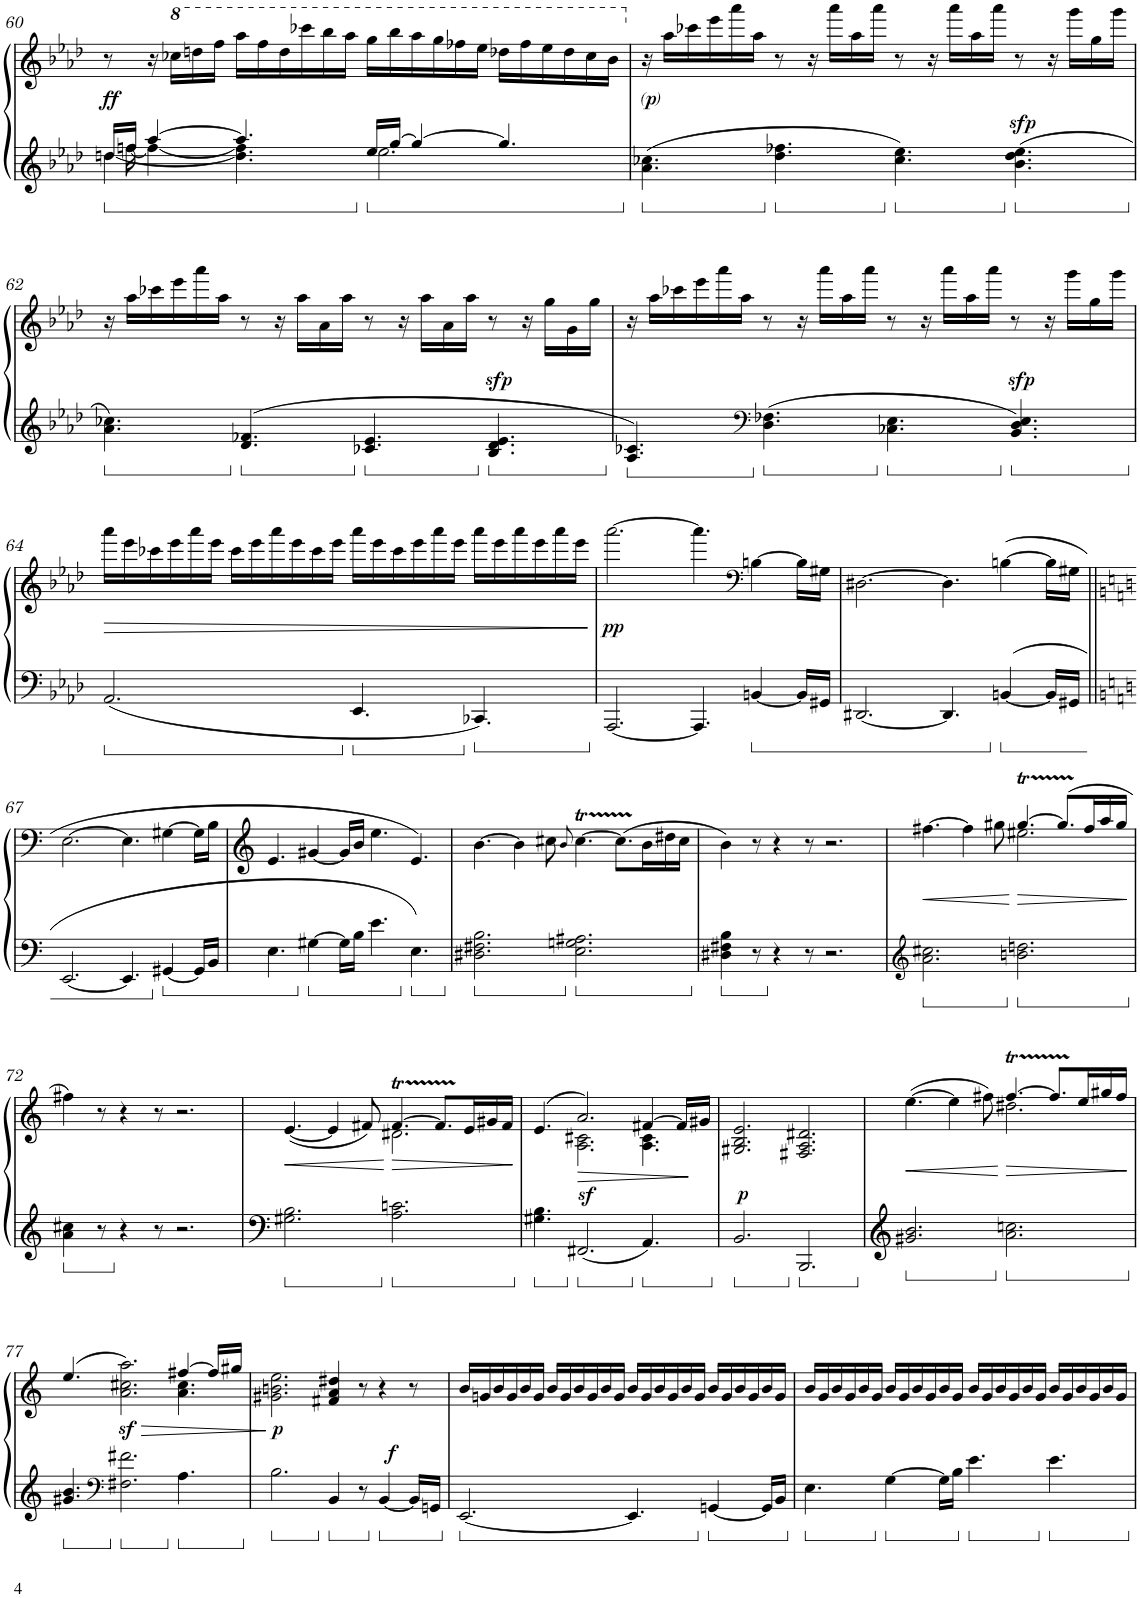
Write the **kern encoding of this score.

**kern	**kern	**dynam
*part1	*part1	*part1
*staff2	*staff1	*staff1/2
*I"Piano	*	*
*I'Pno.	*	*
!!LO:PB:g=z
*clefG2	*clefG2	*
*k[b-e-a-d-]	*k[b-e-a-d-]	*
*M12/8	*M12/8	*
=60	=60	=60
*^	*	*
*	*^	*	*
!	!	!	!	!LO:DY:b
16ddn/LL	16ryy	[4.dd\	8r	ff
16ff/JJ	[16ffn\	.	.	.
[4aa-/	4ff\_	.	16r	.
*	*	*	*8va	*
.	.	.	16ccc-X\LL	.
.	.	.	16dddn\	.
.	.	.	16fff\JJ	.
4.aa-/]	4.dd\] 4.ff\]	4.ryy	16aaa-\LL	.
.	.	.	16fff\	.
.	.	.	16ddd\	.
.	.	.	16cccc-X\	.
.	.	.	16bbb-\	.
.	.	.	16aaa-\JJ	.
16ee-/LL	2.ee-\	2.ryy	16ggg\LL	.
[16gg/JJ	.	.	16bbb-\	.
4gg/_	.	.	16aaa-\	.
.	.	.	16ggg\	.
.	.	.	16fff-X\	.
.	.	.	16eee-\JJ	.
4.gg/]	.	.	16ddd-X\LL	.
.	.	.	16fff-\	.
.	.	.	16eee-\	.
.	.	.	16ddd-\	.
.	.	.	16ccc-\	.
.	.	.	16bb-\JJ	.
*v	*v	*v	*	*
=61	=61	=61
*	*X8va	*
!	!	!LO:DY:b
!	!	!LO:DY:n=1:b
!	!	!LO:DY:n=2:b
4.a-\ 4.cc-X\	16r	other-dynamics p other-dynamics
.	16aa-\LL	.
.	16ccc-X\	.
.	16eee-\	.
.	16aaa-\	.
.	16aa-\JJ	.
4.dd-\ 4.ff-X\	8r	.
.	16r	.
.	16aaa-\LL	.
.	16aa-\	.
.	16aaa-\JJ	.
4.cc-\ 4.ee-\	8r	.
.	16r	.
.	16aaa-\LL	.
.	16aa-\	.
.	16aaa-\JJ	.
!	!	!LO:DY:n=3:a=2
4.b-\ 4.dd-\ 4.ee-\	8r	sfp
.	16r	.
.	16ggg\LL	.
.	16gg\	.
.	16ggg\JJ	.
!!LO:LB:g=z
=62	=62	=62
4.a-\ 4.cc-X\	16r	.
.	16aa-\LL	.
.	16ccc-X\	.
.	16eee-\	.
.	16aaa-\	.
.	16aa-\JJ	.
4.d-/ 4.f-X/	8r	.
.	16r	.
.	16aa-\LL	.
.	16a-\	.
.	16aa-\JJ	.
4.c-X/ 4.e-/	8r	.
.	16r	.
.	16aa-\LL	.
.	16a-\	.
.	16aa-\JJ	.
!	!	!LO:DY:a=2
4.B-/ 4.d-/ 4.e-/	8r	sfp
.	16r	.
.	16gg\LL	.
.	16g\	.
.	16gg\JJ	.
=63	=63	=63
4.A-/ 4.c-X/	16r	.
.	16aa-\LL	.
.	16ccc-X\	.
.	16eee-\	.
.	16aaa-\	.
.	16aa-\JJ	.
*clefF4	*	*
4.D-\ 4.F-X\	8r	.
.	16r	.
.	16aaa-\LL	.
.	16aa-\	.
.	16aaa-\JJ	.
4.C-X\ 4.E-\	8r	.
.	16r	.
.	16aaa-\LL	.
.	16aa-\	.
.	16aaa-\JJ	.
!	!	!LO:DY:a=2
4.BB-/ 4.D-/ 4.E-/	8r	sfp
.	16r	.
.	16ggg\LL	.
.	16gg\	.
.	16ggg\JJ	.
!!LO:LB:g=z
=64	=64	=64
!	!	!LO:HP:b
2.AA-/	16aaa-\LL	>
.	16eee-\	.
.	16ccc-X\	.
.	16eee-\	.
.	16aaa-\	.
.	16eee-\JJ	.
.	16ccc-\LL	.
.	16eee-\	.
.	16aaa-\	.
.	16eee-\	.
.	16ccc-\	.
.	16eee-\JJ	.
4.EE-/	16aaa-\LL	.
.	16eee-\	.
.	16ccc-\	.
.	16eee-\	.
.	16aaa-\	.
.	16eee-\JJ	.
4.CC-X/	16aaa-\LL	.
.	16eee-\	.
.	16aaa-\	.
.	16eee-\	.
.	16aaa-\	.
.	16eee-\JJ	.
.	.	]
=65	=65	=65
!	!	!LO:DY:b
[2.AAA-/	[2.aaa-\	pp
4.AAA-/]	4.aaa-\]	.
*	*clefF4	*
[4BBn/	[4Bn\	.
16BB/LL]	16B\LL]	.
16GG#X/JJ	16G#X\JJ	.
=66	=66	=66
[2.DD#X/	[2.D#X\	.
4.DD#/]	4.D#\]	.
[4BBn/	([4Bn\	.
16BB/LL]	16B\LL]	.
16GG#X/JJ	16G#X\JJ	.
!!LO:LB:g=z
=67||	=67||	=67||
*k[]	*k[]	*
[2.EE/	[2.E\	.
4.EE/]	4.E\]	.
[4GG#X/	[4G#X\	.
16GG#/LL]	16G#\LL]	.
16BB/JJ	16B\JJ	.
=68	=68	=68
4.E\	4.e/	.
[4G#X\	[4g#X/	.
16G#\LL]	16g#/LL]	.
16B\JJ	16b/JJ	.
4.e\	4.ee\	.
4.E\	4.e/)	.
=69	=69	=69
*	*^	*
2.D#X\ 2.F#X\ 2.B\	[4.b\	2.ryy	.
.	4b\]	.	.
.	8cc#X\	.	.
.	8qb/	.	.
2.E\ 2.Gn\ 2.A#X\	[4.cc#t\	2.ryy	.
.	(8.cc#TTT\L]	.	.
.	16b\L	.	.
.	16dd#X\	.	.
.	16cc#\JJ	.	.
*	*v	*v	*
=70	=70	=70
4D#X\ 4F#X\ 4B\	4b\)	.
8r	8r	.
4r	4r	.
8r	8r	.
2.r	2.r	.
=71	=71	=71
*clefG2	*	*
*k[]	*k[]	*
!	!	!LO:HP:b
*	*^	*
*	*	*^	*
2.a\ 2.cc#X\	[>4.ff#X\	2.ryy	2.ryy	<
.	4ff#\]	.	.	.
.	8gg#X\	.	.	.
!	!	!	!	!LO:HP:n=1:b
2.bn\ 2.ddn\	[4.gg#t/	2.ee#X\	2.ryy	[ >
.	(8.gg#TTT/L]	.	.	.
.	16ff#/L	.	.	.
.	16aa/	.	.	.
.	16gg#/JJ	.	.	.
*	*v	*v	*v	*
.	.	]
!!LO:LB:g=z
=72	=72	=72
*	*^	*
4a\ 4cc#X\	4ff#X\)	4ryy	.
8r	8r	8ryy	.
4r	4r	4ryy	.
8r	8r	8ryy	.
2.r	2.r	2.ryy	.
=73	=73	=73	=73
!	!	!	!LO:HP:b
*	*	*^	*
2.G#X\ 2.B\	(<[<4.e/	2.ryy	2.ryy	<
.	4e/]	.	.	.
.	8f#X/)	.	.	.
!	!	!	!	!LO:HP:n=1:b
2.A\ 2.cn\	[4.f#t/	2.d#X\	2.ryy	[ >
.	8.f#TTT/L]	.	.	.
.	16e/L	.	.	.
.	16g#X/	.	.	.
.	16f#/JJ	.	.	.
*	*v	*v	*v	*
.	.	]
=74	=74	=74
*	*^	*
4.G#X\ 4.B\	(>4.e/	4.ryy	.
!	!	!	!LO:HP:b
2.FF#Xz>/	2.a/)	2.A\ 2.c#X\	>
4.AA/	[4f#X/	4.A\ 4.c#\	.
.	16f#/LL]	.	.
.	16g#X/JJ	.	.
*	*v	*v	*
.	.	]
=75	=75	=75
!	!	!LO:DY:a=2
2.BB/	2.G#X/ 2.B/ 2.e/	p
2.BBB/	2.F#X/ 2.A/ 2.d#X/	.
=76	=76	=76
!	!	!LO:HP:b
*	*^	*
*	*	*^	*
2.g#X/ 2.b/	(>[>4.ee\	2.ryy	2.ryy	<
.	4ee\]	.	.	.
.	8ff#X\)	.	.	.
!	!	!	!	!LO:HP:n=1:b
2.a\ 2.ccn\	[4.ff#t/	2.dd#X\	2.ryy	[ >
.	8.ff#TTT/L]	.	.	.
.	16ee/L	.	.	.
.	16gg#X/	.	.	.
.	16ff#/JJ	.	.	.
*	*v	*v	*v	*
.	.	]
!!LO:LB:g=z
=77	=77	=77
*	*^	*
4.g#X/ 4.b/	(>4.ee/	4.ryy	.
*clefF4	*	*	*
!	!	!	!LO:HP:b
!	!	!	!LO:DY:n=1:b
2.F#X\ 2.f#X\	2.aa\)	2.a\ 2.cc#X\	> sf
4.A\	[4ff#X/	4.a\ 4.cc#\	.
.	16ff#/LL]	.	.
.	16gg#X/JJ	.	.
*	*v	*v	*
.	.	]
=78	=78	=78
!	!	!LO:DY:b
2.B\	2.g#X\ 2.bn\ 2.ee\	p
4BB/	4f#X/ 4a/ 4dd#X/	.
8r	8r	.
!	!	!LO:DY:a=2
[4BB/	4r	f
16BB/LL]	8r	.
16GGn/JJ	.	.
=79	=79	=79
[2.EE/	16b/LL	.
.	16gn/	.
.	16b/	.
.	16g/	.
.	16b/	.
.	16g/JJ	.
.	16b/LL	.
.	16g/	.
.	16b/	.
.	16g/	.
.	16b/	.
.	16g/JJ	.
4.EE/]	16b/LL	.
.	16g/	.
.	16b/	.
.	16g/	.
.	16b/	.
.	16g/JJ	.
[4GGn/	16b/LL	.
.	16g/	.
.	16b/	.
.	16g/	.
16GG/LL]	16b/	.
16BB/JJ	16g/JJ	.
=80	=80	=80
4.E\	16b/LL	.
.	16g/	.
.	16b/	.
.	16g/	.
.	16b/	.
.	16g/JJ	.
[4G\	16b/LL	.
.	16g/	.
.	16b/	.
.	16g/	.
16G\LL]	16b/	.
16B\JJ	16g/JJ	.
4.e\	16b/LL	.
.	16g/	.
.	16b/	.
.	16g/	.
.	16b/	.
.	16g/JJ	.
4.e\	16b/LL	.
.	16g/	.
.	16b/	.
.	16g/	.
.	16b/	.
.	16g/JJ	.
=	=	=
*-	*-	*-
